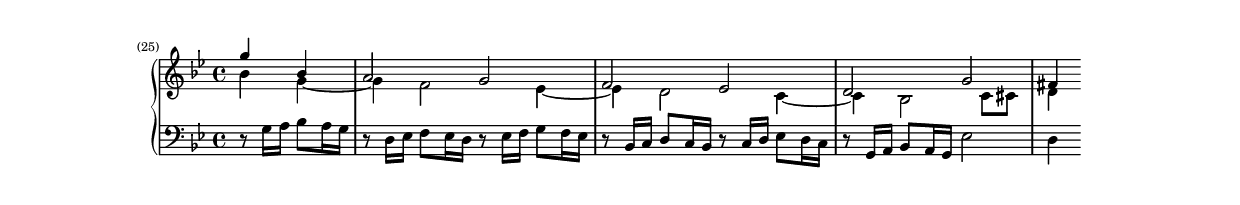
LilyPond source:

\version "2.18.2"
\include "../template-inline.ly"

rightHandMusic = \relative c'' {
	%{r2%}
	\partial 2
	<<
		\new Voice {
			\voiceOne
			g'4 b,
			a2 g
			f es
			d g
			fis4
		}
		\new Voice {
			\voiceTwo
			b4 g~
			g f2 es4~
			es d2 c4~
			c b2 c8 cis
			d4
		}
	>>
}

leftHandMusic = <<
	\new Voice {
		\relative c' {
			\set Score.barNumberVisibility = #all-bar-numbers-visible
			\set Score.currentBarNumber = #25
			%{r2%}
			\partial 2
			r8 g16 a b8 a16 g
			r8 d16 es f8 es16 d r8 es16 f g8 f16 es
			r8 b16 c d8 c16 b r8 c16 d es8 d16 c
			r8 g16 a b8 a16 g es'2
			d4
		}
	}
>>


\score {
	\new PianoStaff <<
		\new Staff = "Rechte Hand"  <<
			\key g \minor
			\rightHandMusic
		>>
		\new Staff = "Linke Hand" <<
			\key g \minor
			\clef "bass"
			\leftHandMusic
		>>
	>>
}
